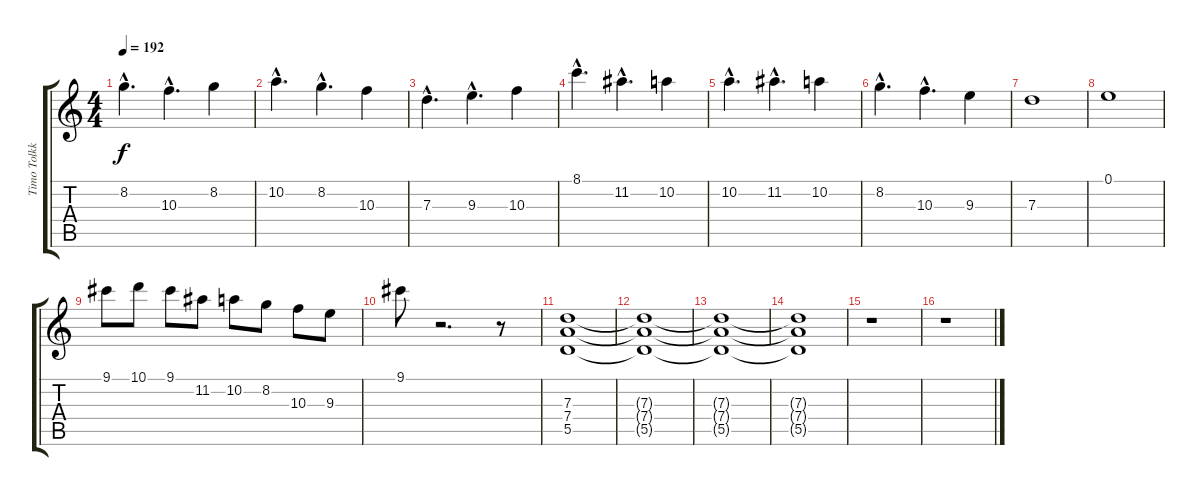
\track ("Timo Tolkki" "Timo Tolkk") {instrument distortionguitar}
\staff {score tabs}
\tuning (E4 B3 G3 D3 A2 E2) {hide}
\ts (4 4)
\tempo 192
\clef g2
\ks c
8.2{hac}.4{d dy f} 10.3{hac}.4{d} 8.2.4 |
10.2{hac}.4{d} 8.2{hac}.4{d} 10.3.4 |
7.3{hac}.4{d} 9.3{hac}.4{d} 10.3.4 |
8.1{hac}.4{d} 11.2{hac}.4{d} 10.2.4 |
10.2{hac}.4{d} 11.2{hac}.4{d} 10.2.4 |
8.2{hac}.4{d} 10.3{hac}.4{d} 9.3.4 |
7.3.1 |
0.1.1 |
9.1.8 10.1.8 9.1.8 11.2.8 10.2.8 8.2.8 10.3.8 9.3.8 |
9.1.8 r.2{d} r.8 |
(7.3 7.4 5.5).1 |
(7.3{t} 7.4{t} 5.5{t}).1 |
(7.3{t} 7.4{t} 5.5{t}).1 |
(7.3{t} 7.4{t} 5.5{t}).1 |
r.1 |
r.1
